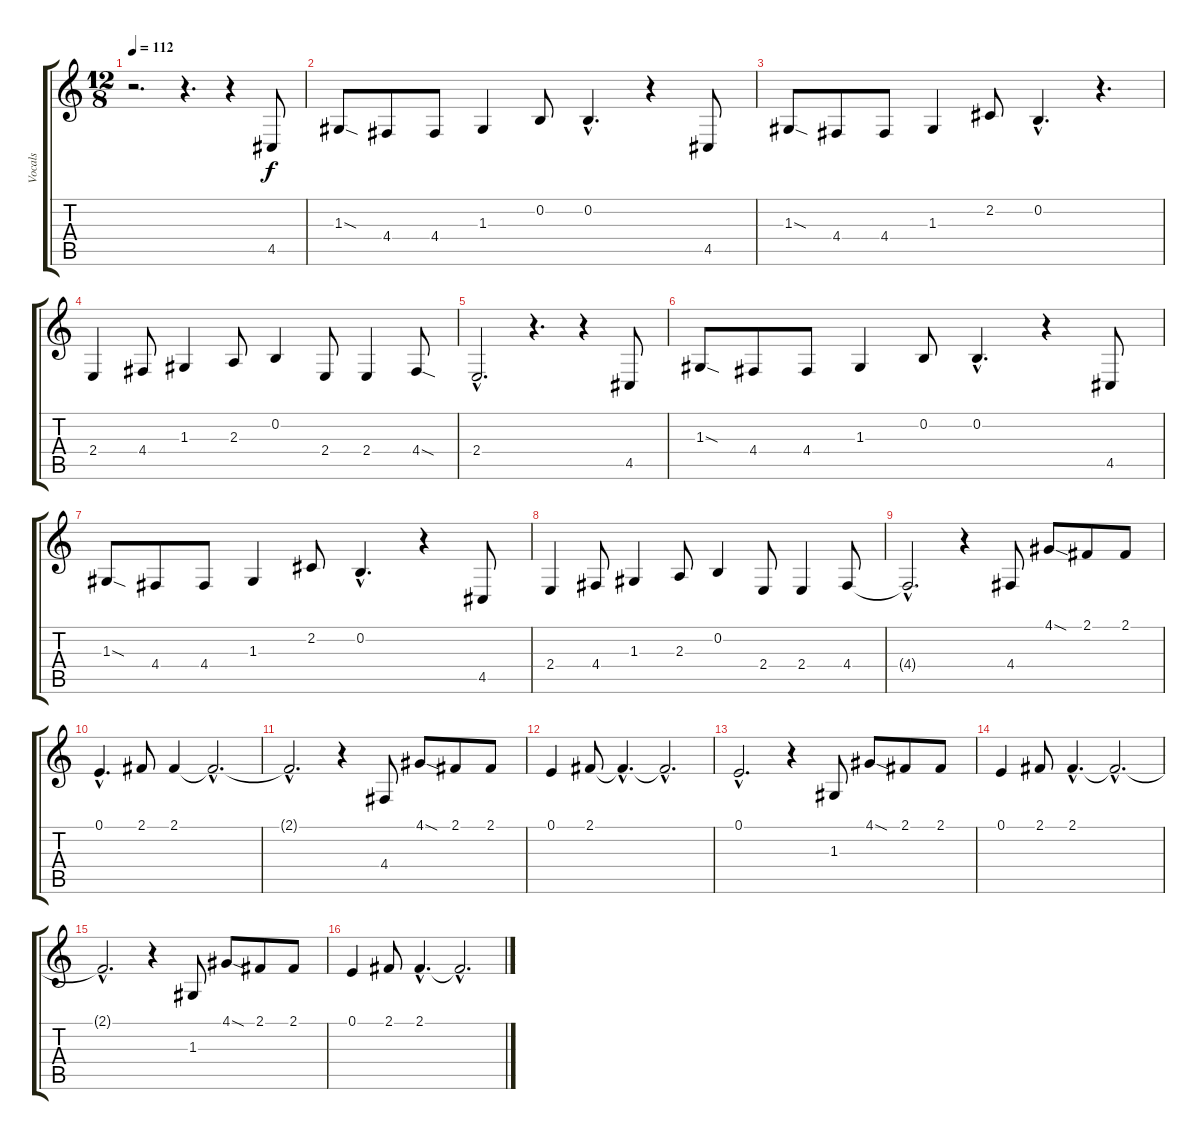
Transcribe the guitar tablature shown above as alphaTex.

\track ("Vocals" "Vocals") {instrument recorder}
\staff {score tabs}
\tuning (E4 B3 G3 D3 A2 E2) {hide}
\ts (12 8)
\tempo 112
\clef g2
\ks c
r.2{d dy f} r.4{d} r.4 4.5.8 |
1.3{sod}.8 4.4.8 4.4.8 1.3.4 0.2.8 0.2{hac}.4{d} r.4 4.5.8 |
1.3{sod}.8 4.4.8 4.4.8 1.3.4 2.2.8 0.2{hac}.4{d} r.4{d} |
2.4.4 4.4.8 1.3.4 2.3.8 0.2.4 2.4.8 2.4.4 4.4{sod}.8 |
2.4{hac}.2{d} r.4{d} r.4 4.5.8 |
1.3{sod}.8 4.4.8 4.4.8 1.3.4 0.2.8 0.2{hac}.4{d} r.4 4.5.8 |
1.3{sod}.8 4.4.8 4.4.8 1.3.4 2.2.8 0.2{hac}.4{d} r.4 4.5.8 |
2.4.4 4.4.8 1.3.4 2.3.8 0.2.4 2.4.8 2.4.4 4.4.8 |
4.4{hac t}.2{d} r.4 4.4.8 4.1{sod}.8 2.1.8 2.1.8 |
0.1{hac}.4{d} 2.1.8 2.1.4 2.1{hac t}.2{d} |
2.1{hac t}.2{d} r.4 4.4.8 4.1{sod}.8 2.1.8 2.1.8 |
0.1.4 2.1.8 2.1{hac t}.4{d} 2.1{hac t}.2{d} |
0.1{hac}.2{d} r.4 1.3.8 4.1{sod}.8 2.1.8 2.1.8 |
0.1.4 2.1.8 2.1{hac}.4{d} 2.1{hac t}.2{d} |
2.1{hac t}.2{d} r.4 1.3.8 4.1{sod}.8 2.1.8 2.1.8 |
0.1.4 2.1.8 2.1{hac}.4{d} 2.1{hac t}.2{d}
